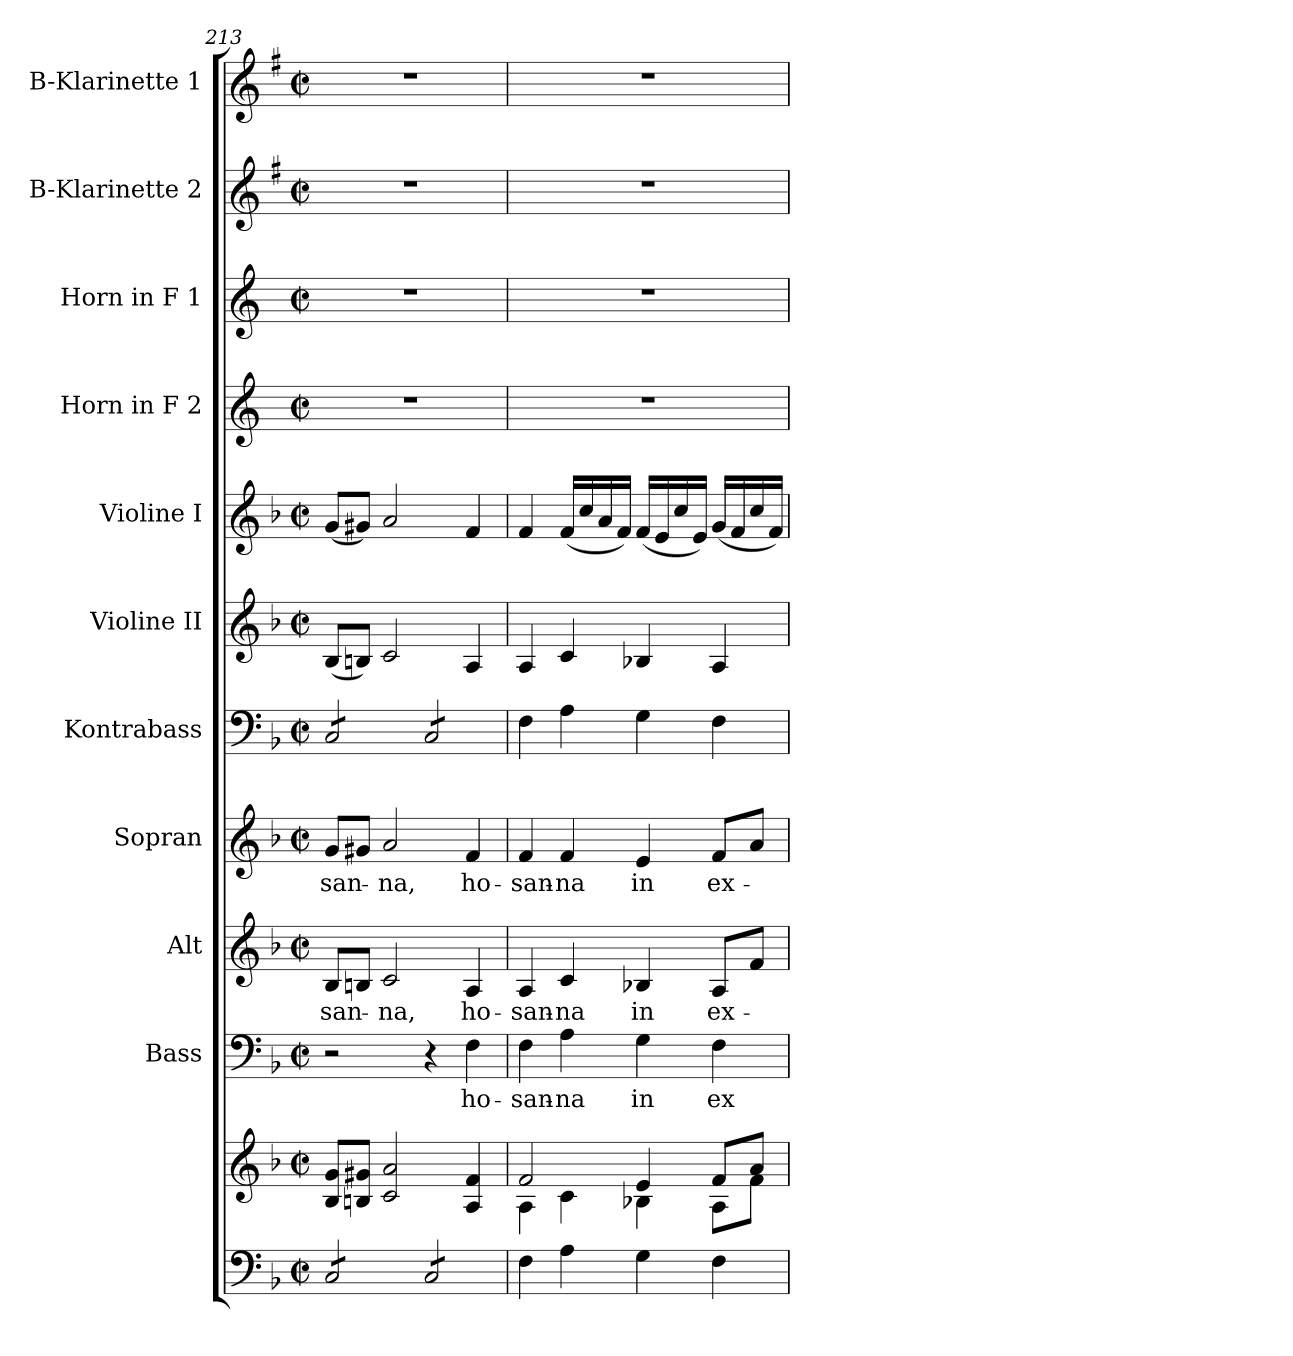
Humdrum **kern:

**kern	**kern	**kern	**text	**kern	**text	**kern	**text	**kern	**kern	**kern	**kern	**kern	**kern	**kern
*part11	*part11	*part10	*part10	*part9	*part9	*part8	*part8	*part7	*part6	*part5	*part4	*part3	*part2	*part1
*staff12	*staff11	*staff10	*staff10	*staff9	*staff9	*staff8	*staff8	*staff7	*staff6	*staff5	*staff4	*staff3	*staff2	*staff1
*	*	*I"Bass	*	*I"Alt	*	*I"Sopran	*	*I"Kontrabass	*I"Violine II	*I"Violine I	*I"Horn in F 2	*I"Horn in F 1	*I"B-Klarinette 2	*I"B-Klarinette 1
*	*	*I'B.	*	*I'A.	*	*I'S.	*	*I'Kb.	*I'Vl. II	*I'Vl. I	*	*	*I'B Kl. 2	*I'B Kl. 1
*clefF4	*clefG2	*clefF4	*	*clefG2	*	*clefG2	*	*clefF4	*clefG2	*clefG2	*clefG2	*clefG2	*clefG2	*clefG2
*	*	*	*	*	*	*	*	*ITrd7c12	*	*	*ITrd4c7	*ITrd4c7	*ITrd1c2	*ITrd1c2
*k[b-]	*k[b-]	*k[b-]	*	*k[b-]	*	*k[b-]	*	*k[b-]	*k[b-]	*k[b-]	*k[b-]	*k[b-]	*k[b-]	*k[b-]
*F:	*F:	*F:	*	*F:	*	*F:	*	*F:	*F:	*F:	*F:	*F:	*F:	*F:
*M2/2	*M2/2	*M2/2	*	*M2/2	*	*M2/2	*	*M2/2	*M2/2	*M2/2	*M2/2	*M2/2	*M2/2	*M2/2
*met(c|)	*met(c|)	*met(c|)	*	*met(c|)	*	*met(c|)	*	*met(c|)	*met(c|)	*met(c|)	*met(c|)	*met(c|)	*met(c|)	*met(c|)
=213	=213	=213	=213	=213	=213	=213	=213	=213	=213	=213	=213	=213	=213	=213
!	!	!	!	!	!LO:LY:b	!	!LO:LY:b	!	!	!	!	!	!	!
*tremolo	*	*	*	*	*	*	*	*	*	*	*	*	*	*
*	*	*	*	*	*	*	*	*tremolo	*	*	*	*	*	*
8C/L	8B-/ 8g/L	2r	.	8B-/L	-san-	8g/L	-san-	8CC/L	(<8B-/L	(<8g/L	1r	1r	1r	1r
8C/	8Bn/ 8g#X/J	.	.	8Bn/J	.	8g#X/J	.	8CC/	8Bn/J)	8g#X/J)	.	.	.	.
!	!	!	!	!	!LO:LY:b	!	!LO:LY:b	!	!	!	!	!	!	!
8C/	2c/ 2a/	.	.	2c/	-na,	2a/	-na,	8CC/	2c/	2a/	.	.	.	.
8C/J	.	.	.	.	.	.	.	8CC/J	.	.	.	.	.	.
8C/L	.	4r	.	.	.	.	.	8CC/L	.	.	.	.	.	.
8C/	.	.	.	.	.	.	.	8CC/	.	.	.	.	.	.
!	!	!	!LO:LY:b	!	!LO:LY:b	!	!LO:LY:b	!	!	!	!	!	!	!
8C/	4A/ 4f/	4F\	ho-	4A/	ho-	4f/	ho-	8CC/	4A/	4f/	.	.	.	.
8C/J	.	.	.	.	.	.	.	8CC/J	.	.	.	.	.	.
*	*	*	*	*	*	*	*	*Xtremolo	*	*	*	*	*	*
*Xtremolo	*	*	*	*	*	*	*	*	*	*	*	*	*	*
=214	=214	=214	=214	=214	=214	=214	=214	=214	=214	=214	=214	=214	=214	=214
*	*^	*	*	*	*	*	*	*	*	*	*	*	*	*
!	!	!	!	!LO:LY:b	!	!LO:LY:b	!	!LO:LY:b	!	!	!	!	!	!	!
4F\	2f/	4A\	4F\	-san-	4A/	-san-	4f/	-san-	4FF\	4A/	4f/	1r	1r	1r	1r
!	!	!	!	!LO:LY:b	!	!LO:LY:b	!	!LO:LY:b	!	!	!	!	!	!	!
4A\	.	4c\	4A\	-na	4c/	-na	4f/	-na	4AA\	4c/	(<16f/LL	.	.	.	.
.	.	.	.	.	.	.	.	.	.	.	16cc/	.	.	.	.
.	.	.	.	.	.	.	.	.	.	.	16a/	.	.	.	.
.	.	.	.	.	.	.	.	.	.	.	16f/JJ)	.	.	.	.
!	!	!	!	!LO:LY:b	!	!LO:LY:b	!	!LO:LY:b	!	!	!	!	!	!	!
4G\	4e/	4B-X\	4G\	in	4B-X/	in	4e/	in	4GG\	4B-X/	(<16f/LL	.	.	.	.
.	.	.	.	.	.	.	.	.	.	.	16e/	.	.	.	.
.	.	.	.	.	.	.	.	.	.	.	16cc/	.	.	.	.
.	.	.	.	.	.	.	.	.	.	.	16e/JJ)	.	.	.	.
!	!	!	!	!LO:LY:b	!	!LO:LY:b	!	!LO:LY:b	!	!	!	!	!	!	!
4F\	8f/L	8A\L	4F\	ex-	8A/L	ex-	8f/L	ex-	4FF\	4A/	(<16g/LL	.	.	.	.
.	.	.	.	.	.	.	.	.	.	.	16f/	.	.	.	.
.	8a/J	8f\J	.	.	8f/J	.	8a/J	.	.	.	16cc/	.	.	.	.
.	.	.	.	.	.	.	.	.	.	.	16f/JJ)	.	.	.	.
*	*v	*v	*	*	*	*	*	*	*	*	*	*	*	*	*
=	=	=	=	=	=	=	=	=	=	=	=	=	=	=
*-	*-	*-	*-	*-	*-	*-	*-	*-	*-	*-	*-	*-	*-	*-
